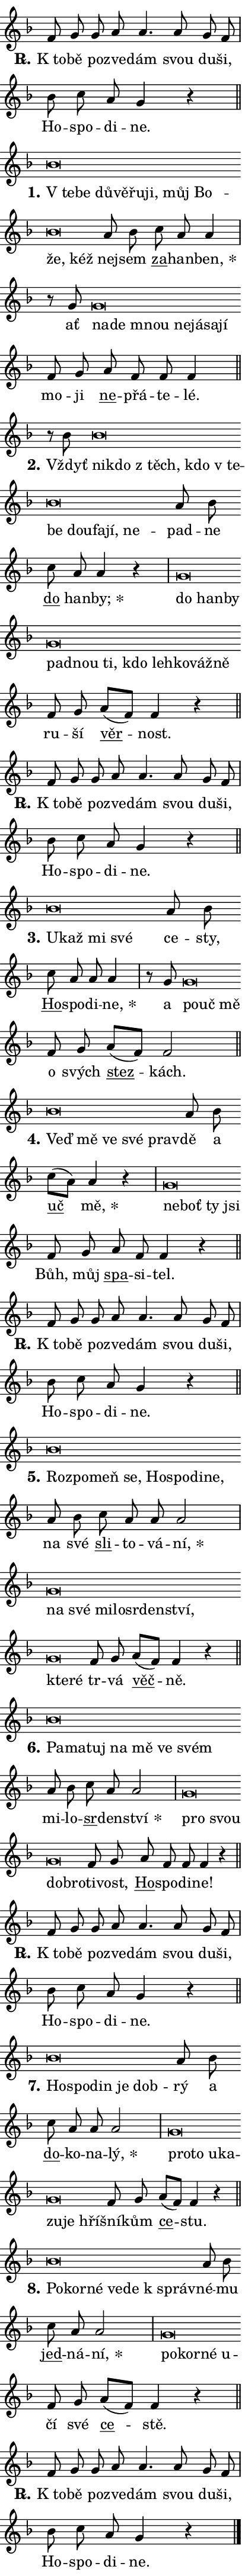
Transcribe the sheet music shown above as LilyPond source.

\version "2.24.0"
\header { tagline = "" }
\paper {
  indent = 0\cm
  top-margin = 0\cm
  right-margin = 0.13\cm % to fit lyric hyphens
  bottom-margin = 0\cm
  left-margin = 0\cm
  paper-width = 7\cm
  page-breaking = #ly:one-page-breaking
  system-system-spacing.basic-distance = #11
  score-system-spacing.basic-distance = #11
  ragged-last = ##f
}


%% Author: Thomas Morley
%% https://lists.gnu.org/archive/html/lilypond-user/2020-05/msg00002.html
#(define (line-position grob)
"Returns position of @var[grob} in current system:
   @code{'start}, if at first time-step
   @code{'end}, if at last time-step
   @code{'middle} otherwise
"
  (let* ((col (ly:item-get-column grob))
         (ln (ly:grob-object col 'left-neighbor))
         (rn (ly:grob-object col 'right-neighbor))
         (col-to-check-left (if (ly:grob? ln) ln col))
         (col-to-check-right (if (ly:grob? rn) rn col))
         (break-dir-left
           (and
             (ly:grob-property col-to-check-left 'non-musical #f)
             (ly:item-break-dir col-to-check-left)))
         (break-dir-right
           (and
             (ly:grob-property col-to-check-right 'non-musical #f)
             (ly:item-break-dir col-to-check-right))))
        (cond ((eqv? 1 break-dir-left) 'start)
              ((eqv? -1 break-dir-right) 'end)
              (else 'middle))))

#(define (tranparent-at-line-position vctor)
  (lambda (grob)
  "Relying on @code{line-position} select the relevant enry from @var{vctor}.
Used to determine transparency,"
    (case (line-position grob)
      ((end) (not (vector-ref vctor 0)))
      ((middle) (not (vector-ref vctor 1)))
      ((start) (not (vector-ref vctor 2))))))

noteHeadBreakVisibility =
#(define-music-function (break-visibility)(vector?)
"Makes @code{NoteHead}s transparent relying on @var{break-visibility}"
#{
  \override NoteHead.transparent =
    #(tranparent-at-line-position break-visibility)
#})

#(define delete-ledgers-for-transparent-note-heads
  (lambda (grob)
    "Reads whether a @code{NoteHead} is transparent.
If so this @code{NoteHead} is removed from @code{'note-heads} from
@var{grob}, which is supposed to be @code{LedgerLineSpanner}.
As a result ledgers are not printed for this @code{NoteHead}"
    (let* ((nhds-array (ly:grob-object grob 'note-heads))
           (nhds-list
             (if (ly:grob-array? nhds-array)
                 (ly:grob-array->list nhds-array)
                 '()))
           ;; Relies on the transparent-property being done before
           ;; Staff.LedgerLineSpanner.after-line-breaking is executed.
           ;; This is fragile ...
           (to-keep
             (remove
               (lambda (nhd)
                 (ly:grob-property nhd 'transparent #f))
               nhds-list)))
      ;; TODO find a better method to iterate over grob-arrays, similiar
      ;; to filter/remove etc for lists
      ;; For now rebuilt from scratch
      (set! (ly:grob-object grob 'note-heads)  '())
      (for-each
        (lambda (nhd)
          (ly:pointer-group-interface::add-grob grob 'note-heads nhd))
        to-keep))))

squashNotes = {
  \override NoteHead.X-extent = #'(-0.2 . 0.2)
  \override NoteHead.Y-extent = #'(-0.75 . 0)
  \override NoteHead.stencil =
    #(lambda (grob)
       (let ((pos (ly:grob-property grob 'staff-position)))
         (begin
           (if (< pos -7) (display "ERROR: Lower brevis then expected\n") (display ""))
           (if (<= pos -6) ly:text-interface::print ly:note-head::print))))
}
unSquashNotes = {
  \revert NoteHead.X-extent
  \revert NoteHead.Y-extent
  \revert NoteHead.stencil
}

hideNotes = \noteHeadBreakVisibility #begin-of-line-visible
unHideNotes = \noteHeadBreakVisibility #all-visible

% work-around for resetting accidentals
% https://lilypond.org/doc/v2.23/Documentation/notation/displaying-rhythms#unmetered-music
cadenzaMeasure = {
  \cadenzaOff
  \partial 1024 s1024
  \cadenzaOn
}

#(define-markup-command (accent layout props text) (markup?)
  "Underline accented syllable"
  (interpret-markup layout props
    #{\markup \override #'(offset . 4.3) \underline { #text }#}))

responsum = \markup \concat {
  "R" \hspace #-1.05 \path #0.1 #'((moveto 0 0.07) (lineto 0.9 0.8)) \hspace #0.05 "."
}

spaceSize = #0.6828661417322834 % exact space size for TeX Gyre Schola

\layout {
  \context {
    \Staff
    \remove "Time_signature_engraver"
    \override LedgerLineSpanner.after-line-breaking = #delete-ledgers-for-transparent-note-heads
  }
  \context {
    \Lyrics {
      \override LyricSpace.minimum-distance = \spaceSize
      \override LyricText.font-name = #"TeX Gyre Schola"
      \override LyricText.font-size = 1
      \override StanzaNumber.font-name = #"TeX Gyre Schola Bold"
      \override StanzaNumber.font-size = 1
    }
  }
  \context {
    \Score 
    \override NoteHead.text =
      #(lambda (grob) 
        (let ((pos (ly:grob-property grob 'staff-position)))
          #{\markup {
            \combine
              \halign #-0.55 \raise #(if (= pos -6) 0 0.5) \override #'(thickness . 2) \draw-line #'(3.2 . 0)
              \musicglyph "noteheads.sM1"
          }#}))
  }
}

% magnetic-lyrics.ily
%
%   written by
%     Jean Abou Samra <jean@abou-samra.fr>
%     Werner Lemberg <wl@gnu.org>
%
%   adapted by
%     Jiri Hon <jiri.hon@gmail.com>
%
% Version 2022-Apr-15

% https://www.mail-archive.com/lilypond-user@gnu.org/msg149350.html

#(define (Left_hyphen_pointer_engraver context)
   "Collect syllable-hyphen-syllable occurrences in lyrics and store
them in properties.  This engraver only looks to the left.  For
example, if the lyrics input is @code{foo -- bar}, it does the
following.

@itemize @bullet
@item
Set the @code{text} property of the @code{LyricHyphen} grob between
@q{foo} and @q{bar} to @code{foo}.

@item
Set the @code{left-hyphen} property of the @code{LyricText} grob with
text @q{foo} to the @code{LyricHyphen} grob between @q{foo} and
@q{bar}.
@end itemize

Use this auxiliary engraver in combination with the
@code{lyric-@/text::@/apply-@/magnetic-@/offset!} hook."
   (let ((hyphen #f)
         (text #f))
     (make-engraver
      (acknowledgers
       ((lyric-syllable-interface engraver grob source-engraver)
        (set! text grob)))
      (end-acknowledgers
       ((lyric-hyphen-interface engraver grob source-engraver)
        ;(when (not (grob::has-interface grob 'lyric-space-interface))
          (set! hyphen grob)));)
      ((stop-translation-timestep engraver)
       (when (and text hyphen)
         (ly:grob-set-object! text 'left-hyphen hyphen))
       (set! text #f)
       (set! hyphen #f)))))

#(define (lyric-text::apply-magnetic-offset! grob)
   "If the space between two syllables is less than the value in
property @code{LyricText@/.details@/.squash-threshold}, move the right
syllable to the left so that it gets concatenated with the left
syllable.

Use this function as a hook for
@code{LyricText@/.after-@/line-@/breaking} if the
@code{Left_@/hyphen_@/pointer_@/engraver} is active."
   (let ((hyphen (ly:grob-object grob 'left-hyphen #f)))
     (when hyphen
       (let ((left-text (ly:spanner-bound hyphen LEFT)))
         (when (grob::has-interface left-text 'lyric-syllable-interface)
           (let* ((common (ly:grob-common-refpoint grob left-text X))
                  (this-x-ext (ly:grob-extent grob common X))
                  (left-x-ext
                   (begin
                     ;; Trigger magnetism for left-text.
                     (ly:grob-property left-text 'after-line-breaking)
                     (ly:grob-extent left-text common X)))
                  ;; `delta` is the gap width between two syllables.
                  (delta (- (interval-start this-x-ext)
                            (interval-end left-x-ext)))
                  (details (ly:grob-property grob 'details))
                  (threshold (assoc-get 'squash-threshold details 0.2)))
             (when (< delta threshold)
               (let* (;; We have to manipulate the input text so that
                      ;; ligatures crossing syllable boundaries are not
                      ;; disabled.  For languages based on the Latin
                      ;; script this is essentially a beautification.
                      ;; However, for non-Western scripts it can be a
                      ;; necessity.
                      (lt (ly:grob-property left-text 'text))
                      (rt (ly:grob-property grob 'text))
                      (is-space (grob::has-interface hyphen 'lyric-space-interface))
                      (space (if is-space " " ""))
                      (extra-delta (if is-space spaceSize 0))
                      ;; Append new syllable.
                      (ltrt-space (if (and (string? lt) (string? rt))
                                (string-append lt space rt)
                                (make-concat-markup (list lt space rt))))
                      ;; Right-align `ltrt` to the right side.
                      (ltrt-space-markup (grob-interpret-markup
                               grob
                               (make-translate-markup
                                (cons (interval-length this-x-ext) 0)
                                (make-right-align-markup ltrt-space)))))
                 (begin
                   ;; Don't print `left-text`.
                   (ly:grob-set-property! left-text 'stencil #f)
                   ;; Set text and stencil (which holds all collected
                   ;; syllables so far) and shift it to the left.
                   (ly:grob-set-property! grob 'text ltrt-space)
                   (ly:grob-set-property! grob 'stencil ltrt-space-markup)
                   (ly:grob-translate-axis! grob (- (- delta extra-delta)) X))))))))))


#(define (lyric-hyphen::displace-bounds-first grob)
   ;; Make very sure this callback isn't triggered too early.
   (let ((left (ly:spanner-bound grob LEFT))
         (right (ly:spanner-bound grob RIGHT)))
     (ly:grob-property left 'after-line-breaking)
     (ly:grob-property right 'after-line-breaking)
     (ly:lyric-hyphen::print grob)))

squashThreshold = #0.4

\layout {
  \context {
    \Lyrics
    \consists #Left_hyphen_pointer_engraver
    \override LyricText.after-line-breaking =
      #lyric-text::apply-magnetic-offset!
    \override LyricHyphen.stencil = #lyric-hyphen::displace-bounds-first
    \override LyricText.details.squash-threshold = \squashThreshold
    \override LyricHyphen.minimum-distance = 0
    \override LyricHyphen.minimum-length = \squashThreshold
  }
}

squashText = \override LyricText.details.squash-threshold = 9999
unSquashText = \override LyricText.details.squash-threshold = \squashThreshold

leftText = \override LyricText.self-alignment-X = #LEFT
unLeftText = \revert LyricText.self-alignment-X

starOffset = #(lambda (grob) 
                (let ((x_offset (ly:self-alignment-interface::aligned-on-x-parent grob)))
                  (if (= x_offset 0) 0 (+ x_offset 1.2))))

star = #(define-music-function (syllable)(string?)
"Append star separator at the end of a syllable"
#{
  \once \override LyricText.X-offset = #starOffset
  \lyricmode { \markup {
    #syllable
    \override #'((font-name . "TeX Gyre Schola Bold")) \hspace #0.2 \lower #0.65 \larger "*"
  } }
#})

starAccent = #(define-music-function (syllable)(string?)
"Append star separator at the end of a syllable and make accent"
#{
  \once \override LyricText.X-offset = #starOffset
  \lyricmode { \markup {
    \accent #syllable
    \override #'((font-name . "TeX Gyre Schola Bold")) \hspace #0.2 \lower #0.65 \larger "*"
  } }
#})

breath = #(define-music-function (syllable)(string?)
"Append breathing indicator at the end of a syllable"
#{
  \lyricmode { \markup { #syllable "+" } }
#})

optionalBreath = #(define-music-function (syllable)(string?)
"Append optional breathing indicator at the end of a syllable"
#{
  \lyricmode { \markup { #syllable "(+)" } }
#})


\score {
    <<
        \new Voice = "melody" { \cadenzaOn \key f \major \relative { f'8 g g a a4. a8 g f \cadenzaMeasure \bar "|" bes c a g4 r \cadenzaMeasure \bar "||" \break } }
        \new Lyrics \lyricsto "melody" { \lyricmode { \set stanza = \responsum
"K to" -- bě po -- zve -- dám svou du -- ši, Ho -- spo -- di -- ne. } }
    >>
    \layout {}
}

\score {
    <<
        \new Voice = "melody" { \cadenzaOn \key f \major \relative { \squashNotes bes'\breve*1/16 \hideNotes \breve*1/16 \bar "" \breve*1/16 \bar "" \breve*1/16 \bar "" \breve*1/16 \bar "" \breve*1/16 \bar "" \breve*1/16 \bar "" \breve*1/16 \bar "" \breve*1/16 \breve*1/16 \bar "" \unHideNotes \unSquashNotes a8 bes \bar "" c a a4 \cadenzaMeasure \bar "|" r8 g8 \squashNotes g\breve*1/16 \hideNotes \breve*1/16 \bar "" \breve*1/16 \bar "" \breve*1/16 \bar "" \breve*1/16 \bar "" \breve*1/16 \breve*1/16 \bar "" \unHideNotes \unSquashNotes f8 g \bar "" a f f f4 \cadenzaMeasure \bar "||" \break } }
        \new Lyrics \lyricsto "melody" { \lyricmode { \set stanza = "1."
\leftText "V te" -- \squashText be dů -- vě -- řu -- ji, můj Bo -- že, kéž \unLeftText \unSquashText nej -- sem \markup \accent za -- han -- \star ben, ať \leftText na -- \squashText de mnou ne -- já -- sa -- jí \unLeftText \unSquashText mo -- ji \markup \accent ne -- přá -- te -- lé. } }
    >>
    \layout {}
}

\score {
    <<
        \new Voice = "melody" { \cadenzaOn \key f \major \relative { r8 bes'8 \squashNotes bes\breve*1/16 \hideNotes \breve*1/16 \bar "" \breve*1/16 \bar "" \breve*1/16 \bar "" \breve*1/16 \bar "" \breve*1/16 \bar "" \breve*1/16 \bar "" \breve*1/16 \bar "" \breve*1/16 \breve*1/16 \bar "" \unHideNotes \unSquashNotes a8 bes \bar "" c a a4 r \cadenzaMeasure \bar "|" \squashNotes g\breve*1/16 \hideNotes \breve*1/16 \bar "" \breve*1/16 \bar "" \breve*1/16 \bar "" \breve*1/16 \bar "" \breve*1/16 \bar "" \breve*1/16 \bar "" \breve*1/16 \bar "" \breve*1/16 \bar "" \breve*1/16 \breve*1/16 \bar "" \unHideNotes \unSquashNotes f8 g \bar "" a[( f)] f4 r \cadenzaMeasure \bar "||" \break } }
        \new Lyrics \lyricsto "melody" { \lyricmode { \set stanza = "2."
Vždyť \leftText ni -- \squashText kdo "z těch," kdo "v te" -- be dou -- fa -- jí, ne -- \unLeftText \unSquashText pad -- ne \markup \accent do han -- \star by; \leftText do \squashText han -- by pad -- nou ti, kdo leh -- ko -- váž -- ně \unLeftText \unSquashText ru -- ší \markup \accent věr -- nost. } }
    >>
    \layout {}
}

\score {
    <<
        \new Voice = "melody" { \cadenzaOn \key f \major \relative { f'8 g g a a4. a8 g f \cadenzaMeasure \bar "|" bes c a g4 r \cadenzaMeasure \bar "||" \break } }
        \new Lyrics \lyricsto "melody" { \lyricmode { \set stanza = \responsum
"K to" -- bě po -- zve -- dám svou du -- ši, Ho -- spo -- di -- ne. } }
    >>
    \layout {}
}

\score {
    <<
        \new Voice = "melody" { \cadenzaOn \key f \major \relative { \squashNotes bes'\breve*1/16 \hideNotes \breve*1/16 \bar "" \breve*1/16 \breve*1/16 \bar "" \unHideNotes \unSquashNotes a8 bes \bar "" c a a a4 \cadenzaMeasure \bar "|" r8 g8 \squashNotes g\breve*1/16 \hideNotes \breve*1/16 \breve*1/16 \bar "" \unHideNotes \unSquashNotes f8 g \bar "" a[( f)] f2 \cadenzaMeasure \bar "||" \break } }
        \new Lyrics \lyricsto "melody" { \lyricmode { \set stanza = "3."
\leftText U -- \squashText kaž mi své \unLeftText \unSquashText ce -- sty, \markup \accent Ho -- spo -- di -- \star ne, a \leftText po -- \squashText uč mě \unLeftText \unSquashText o svých \markup \accent stez -- kách. } }
    >>
    \layout {}
}

\score {
    <<
        \new Voice = "melody" { \cadenzaOn \key f \major \relative { \squashNotes bes'\breve*1/16 \hideNotes \breve*1/16 \bar "" \breve*1/16 \bar "" \breve*1/16 \breve*1/16 \bar "" \unHideNotes \unSquashNotes a8 bes \bar "" c[( a)] a4 r \cadenzaMeasure \bar "|" \squashNotes g\breve*1/16 \hideNotes \breve*1/16 \bar "" \breve*1/16 \breve*1/16 \bar "" \unHideNotes \unSquashNotes f8 g \bar "" a f f4 r \cadenzaMeasure \bar "||" \break } }
        \new Lyrics \lyricsto "melody" { \lyricmode { \set stanza = "4."
\leftText Veď \squashText mě ve své prav -- \unLeftText \unSquashText dě a \markup \accent uč \star mě, \leftText ne -- \squashText boť ty jsi \unLeftText \unSquashText Bůh, můj \markup \accent spa -- si -- tel. } }
    >>
    \layout {}
}

\score {
    <<
        \new Voice = "melody" { \cadenzaOn \key f \major \relative { f'8 g g a a4. a8 g f \cadenzaMeasure \bar "|" bes c a g4 r \cadenzaMeasure \bar "||" \break } }
        \new Lyrics \lyricsto "melody" { \lyricmode { \set stanza = \responsum
"K to" -- bě po -- zve -- dám svou du -- ši, Ho -- spo -- di -- ne. } }
    >>
    \layout {}
}

\score {
    <<
        \new Voice = "melody" { \cadenzaOn \key f \major \relative { \squashNotes bes'\breve*1/16 \hideNotes \breve*1/16 \bar "" \breve*1/16 \bar "" \breve*1/16 \bar "" \breve*1/16 \bar "" \breve*1/16 \bar "" \breve*1/16 \breve*1/16 \bar "" \unHideNotes \unSquashNotes a8 bes \bar "" c a a a2 \cadenzaMeasure \bar "|" \squashNotes g\breve*1/16 \hideNotes \breve*1/16 \bar "" \breve*1/16 \bar "" \breve*1/16 \bar "" \breve*1/16 \bar "" \breve*1/16 \bar "" \breve*1/16 \bar "" \breve*1/16 \breve*1/16 \bar "" \unHideNotes \unSquashNotes f8 g \bar "" a[( f)] f4 r \cadenzaMeasure \bar "||" \break } }
        \new Lyrics \lyricsto "melody" { \lyricmode { \set stanza = "5."
\leftText Roz -- \squashText po -- meň se, Ho -- spo -- di -- ne, \unLeftText \unSquashText na své \markup \accent sli -- to -- vá -- \star ní, \leftText na \squashText své mi -- lo -- sr -- den -- ství, kte -- ré \unLeftText \unSquashText tr -- vá \markup \accent věč -- ně. } }
    >>
    \layout {}
}

\score {
    <<
        \new Voice = "melody" { \cadenzaOn \key f \major \relative { \squashNotes bes'\breve*1/16 \hideNotes \breve*1/16 \bar "" \breve*1/16 \bar "" \breve*1/16 \bar "" \breve*1/16 \bar "" \breve*1/16 \breve*1/16 \bar "" \unHideNotes \unSquashNotes a8 bes \bar "" c a a2 \cadenzaMeasure \bar "|" \squashNotes g\breve*1/16 \hideNotes \breve*1/16 \bar "" \breve*1/16 \breve*1/16 \bar "" \unHideNotes \unSquashNotes f8 g \bar "" a f f f4 r \cadenzaMeasure \bar "||" \break } }
        \new Lyrics \lyricsto "melody" { \lyricmode { \set stanza = "6."
\leftText Pa -- \squashText ma -- tuj na mě ve svém \unLeftText \unSquashText mi -- lo -- \markup \accent sr -- den -- \star ství \leftText pro \squashText svou dob -- ro -- \unLeftText \unSquashText ti -- vost, \markup \accent Ho -- spo -- di -- ne! } }
    >>
    \layout {}
}

\score {
    <<
        \new Voice = "melody" { \cadenzaOn \key f \major \relative { f'8 g g a a4. a8 g f \cadenzaMeasure \bar "|" bes c a g4 r \cadenzaMeasure \bar "||" \break } }
        \new Lyrics \lyricsto "melody" { \lyricmode { \set stanza = \responsum
"K to" -- bě po -- zve -- dám svou du -- ši, Ho -- spo -- di -- ne. } }
    >>
    \layout {}
}

\score {
    <<
        \new Voice = "melody" { \cadenzaOn \key f \major \relative { \squashNotes bes'\breve*1/16 \hideNotes \breve*1/16 \bar "" \breve*1/16 \bar "" \breve*1/16 \breve*1/16 \bar "" \unHideNotes \unSquashNotes a8 bes \bar "" c a a a2 \cadenzaMeasure \bar "|" \squashNotes g\breve*1/16 \hideNotes \breve*1/16 \bar "" \breve*1/16 \bar "" \breve*1/16 \bar "" \breve*1/16 \bar "" \breve*1/16 \breve*1/16 \bar "" \unHideNotes \unSquashNotes f8 g \bar "" a[( f)] f4 r \cadenzaMeasure \bar "||" \break } }
        \new Lyrics \lyricsto "melody" { \lyricmode { \set stanza = "7."
\leftText Ho -- \squashText spo -- din je dob -- \unLeftText \unSquashText rý a \markup \accent do -- ko -- na -- \star lý, \leftText pro -- \squashText to u -- ka -- zu -- je hří -- \unLeftText \unSquashText šní -- kům \markup \accent ce -- stu. } }
    >>
    \layout {}
}

\score {
    <<
        \new Voice = "melody" { \cadenzaOn \key f \major \relative { \squashNotes bes'\breve*1/16 \hideNotes \breve*1/16 \bar "" \breve*1/16 \bar "" \breve*1/16 \bar "" \breve*1/16 \breve*1/16 \bar "" \unHideNotes \unSquashNotes a8 bes \bar "" c a a2 \cadenzaMeasure \bar "|" \squashNotes g\breve*1/16 \hideNotes \breve*1/16 \bar "" \breve*1/16 \breve*1/16 \bar "" \unHideNotes \unSquashNotes f8 g \bar "" a[( f)] f4 r \cadenzaMeasure \bar "||" \break } }
        \new Lyrics \lyricsto "melody" { \lyricmode { \set stanza = "8."
\leftText Po -- \squashText kor -- né ve -- de "k správ" -- \unLeftText \unSquashText né -- mu \markup \accent jed -- ná -- \star ní, \leftText po -- \squashText kor -- né u -- \unLeftText \unSquashText čí své \markup \accent ce -- stě. } }
    >>
    \layout {}
}

\score {
    <<
        \new Voice = "melody" { \cadenzaOn \key f \major \relative { f'8 g g a a4. a8 g f \cadenzaMeasure \bar "|" bes c a g4 r \cadenzaMeasure \bar "||" \break } \bar "|." }
        \new Lyrics \lyricsto "melody" { \lyricmode { \set stanza = \responsum
"K to" -- bě po -- zve -- dám svou du -- ši, Ho -- spo -- di -- ne. } }
    >>
    \layout {}
}
